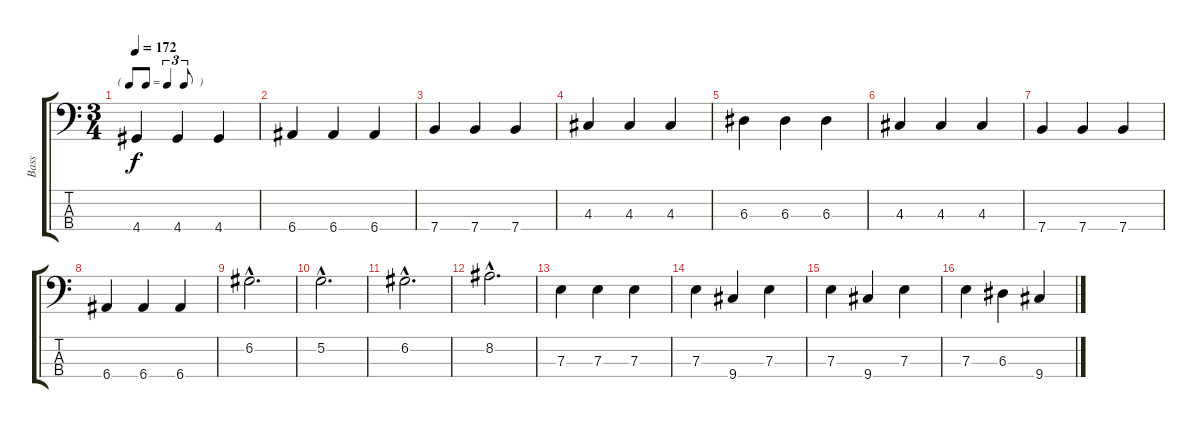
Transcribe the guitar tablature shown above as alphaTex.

\track ("Bass" "Bass") {instrument electricbassfinger}
\staff {score tabs}
\tuning (G2 D2 A1 E1) {hide}
\ts (3 4)
\tf triplet8th
\tempo 172
\clef f4
\ks c
4.4.4{dy f} 4.4.4 4.4.4 |
6.4.4 6.4.4 6.4.4 |
7.4.4 7.4.4 7.4.4 |
4.3.4 4.3.4 4.3.4 |
6.3.4 6.3.4 6.3.4 |
4.3.4 4.3.4 4.3.4 |
7.4.4 7.4.4 7.4.4 |
6.4.4 6.4.4 6.4.4 |
6.2{hac}.2{d} |
5.2{hac}.2{d} |
6.2{hac}.2{d} |
8.2{hac}.2{d} |
7.3.4 7.3.4 7.3.4 |
7.3.4 9.4.4 7.3.4 |
7.3.4 9.4.4 7.3.4 |
7.3.4 6.3.4 9.4.4
